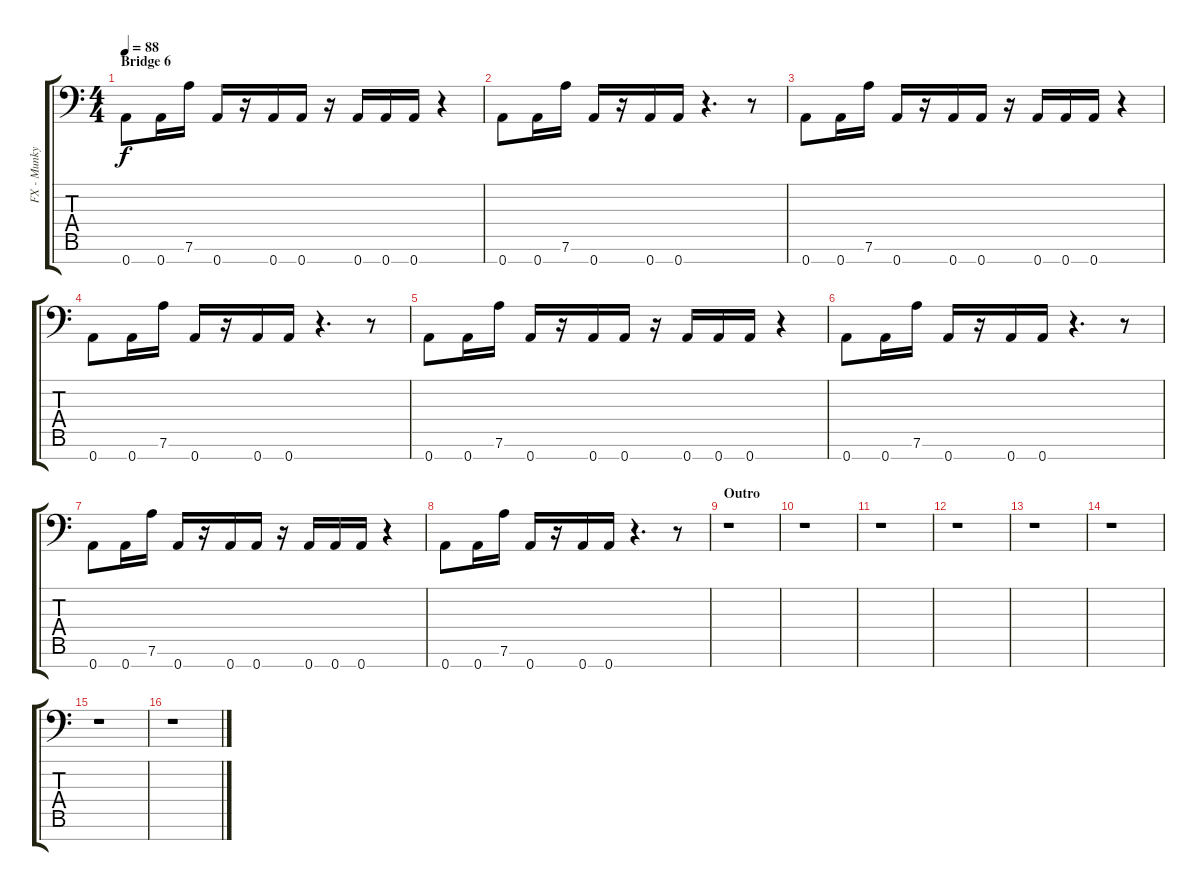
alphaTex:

\track ("FX - Munky Fills" "FX - Munky") {instrument distortionguitar}
\staff {score tabs}
\tuning (D4 A3 F3 C3 G2 D2 A1) {hide}
\ts (4 4)
\section ("" "Bridge 6")
\tempo 88
\clef f4
\ks c
0.7.8{dy f volume 12 balance 2 instrument distortionguitar} 0.7.16 7.6.16 0.7.16 r.16 0.7.16 0.7.16 r.16 0.7.16 0.7.16 0.7.16 r.4 |
0.7.8 0.7.16 7.6.16 0.7.16 r.16 0.7.16 0.7.16 r.4{d} r.8 |
0.7.8 0.7.16 7.6.16 0.7.16 r.16 0.7.16 0.7.16 r.16 0.7.16 0.7.16 0.7.16 r.4 |
0.7.8 0.7.16 7.6.16 0.7.16 r.16 0.7.16 0.7.16 r.4{d} r.8 |
0.7.8 0.7.16 7.6.16 0.7.16 r.16 0.7.16 0.7.16 r.16 0.7.16 0.7.16 0.7.16 r.4 |
0.7.8 0.7.16 7.6.16 0.7.16 r.16 0.7.16 0.7.16 r.4{d} r.8 |
0.7.8 0.7.16 7.6.16 0.7.16 r.16 0.7.16 0.7.16 r.16 0.7.16 0.7.16 0.7.16 r.4 |
0.7.8 0.7.16 7.6.16 0.7.16 r.16 0.7.16 0.7.16 r.4{d} r.8 |
\section ("" "Outro")
r.1 |
r.1 |
r.1 |
r.1 |
r.1 |
r.1 |
r.1 |
r.1
